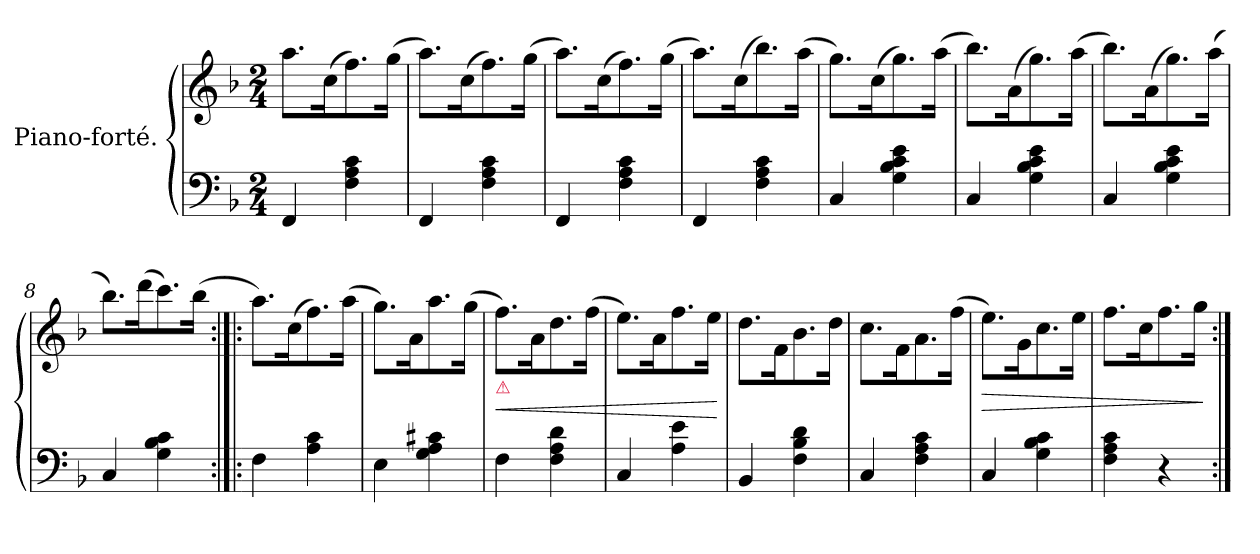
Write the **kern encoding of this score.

**kern	**kern	**dynam
*part1	*part1	*part1
*staff2	*staff1	*staff1/2
*I"Piano-forté.	*	*
*clefF4	*clefG2	*
*k[b-]	*k[b-]	*
*F:	*F:	*
*M2/4	*M2/4	*
=1	=1	=1
4FF/	8.aa\L	.
.	(16cc\K	.
4F\ 4A\ 4c\	8.ff\)	.
.	(16gg\Jk	.
=2	=2	=2
4FF/	8.aa\L)	.
.	(16cc\K	.
4F\ 4A\ 4c\	8.ff\)	.
.	(16gg\Jk	.
=3	=3	=3
4FF/	8.aa\L)	.
.	(16cc\K	.
4F\ 4A\ 4c\	8.ff\)	.
.	(16gg\Jk	.
=4	=4	=4
4FF/	8.aa\L)	.
.	(16cc\K	.
4F\ 4A\ 4c\	8.bb-\)	.
.	(16aa\Jk	.
=5	=5	=5
4C/	8.gg\L)	.
.	(16cc\K	.
4G\ 4B-\ 4c\ 4e\	8.gg\)	.
.	(16aa\Jk	.
=6	=6	=6
4C/	8.bb-\L)	.
.	(16a\K	.
4G\ 4B-\ 4c\ 4e\	8.gg\)	.
.	(16aa\Jk	.
=7	=7	=7
4C/	8.bb-\L)	.
.	(16a\K	.
4G\ 4B-\ 4c\ 4e\	8.gg\)	.
.	(16aa\Jk	.
=8	=8	=8
4C/	8.bb-\L)	.
.	(16ddd\K	.
4G\ 4B-\ 4c\	8.ccc\)	.
.	(16bb-\Jk	.
=9:|!|:	=9:|!|:	=9:|!|:
4F\	8.aa\L)	.
.	(16cc\K	.
4A\ 4c\	8.ff\)	.
.	(16aa\Jk	.
=10	=10	=10
4E\	8.gg\L)	.
.	16a\K	.
4G\ 4A\ 4c#X\	8.aa\	.
.	(16gg\Jk	.
=11	=11	=11
!	!LO:TX:b:Bi:color=crimson:t=⚠	!
4F\	8.ff\L)	<
.	16a\K	.
4F\ 4A\ 4d\	8.dd\	.
.	(16ff\Jk	.
=12	=12	=12
4C/	8.ee\L)	.
.	16a\K	.
4A\ 4e\	8.ff\	.
.	16ee\Jk	.
.	.	[
=13	=13	=13
4BB-/	8.dd\L	.
.	16f\K	.
4F\ 4B-\ 4d\	8.b-\	.
.	16dd\Jk	.
=14	=14	=14
4C/	8.cc\L	.
.	16f\K	.
4F\ 4A\ 4c\	8.a\	.
.	(16ff\Jk	.
=15	=15	=15
4C/	8.ee\L)	>
.	16g\K	.
4G\ 4B-\ 4c\	8.cc\	.
.	16ee\Jk	.
=16	=16	=16
4F\ 4A\ 4c\	8.ff\L	.
.	16cc\K	.
4r	8.ff\	.
.	16gg\Jk	.
.	.	]
=:|!	=:|!	=:|!
*-	*-	*-
